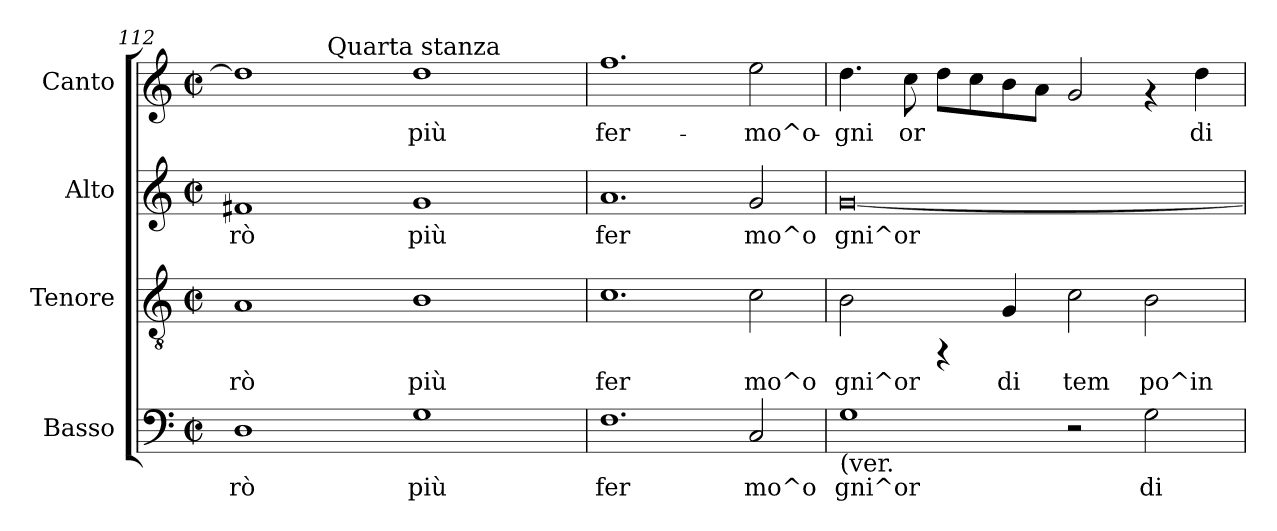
**kern	**text	**kern	**text	**kern	**text	**kern	**text
*part4	*part4	*part3	*part3	*part2	*part2	*part1	*part1
*staff4	*staff4	*staff3	*staff3	*staff2	*staff2	*staff1	*staff1
*I"Basso	*	*I"Tenore	*	*I"Alto	*	*I"Canto	*
*I'Basso	*	*I'Tenore	*	*I'Alto	*	*I'Canto	*
*clefF4	*	*clefGv2	*	*clefG2	*	*clefG2	*
*k[]	*	*k[]	*	*k[]	*	*k[]	*
*C:	*	*C:	*	*C:	*	*C:	*
*M2/2	*	*M2/2	*	*M2/2	*	*M2/2	*
*met(c|)	*	*met(c|)	*	*met(c|)	*	*met(c|)	*
=112	=112	=112	=112	=112	=112	=112	=112
!	!LO:LY:b:cj	!	!LO:LY:b:cj	!	!LO:LY:b:cj	!	!LO:LY:b:cj
*	*	*	*	*	*	*^	*
1D	rò	1A	rò	1f#X	rò	1dd]	4ryy	.
.	.	.	.	.	.	.	8ryy	.
.	.	.	.	.	.	.	64ryy	.
!	!	!	!	!	!	!	!LO:TX:a:t=Quarta stanza	!
.	.	.	.	.	.	.	1ryy	.
!	!LO:LY:b:cj	!	!LO:LY:b:cj	!	!LO:LY:b:cj	!	!	!LO:LY:b:cj
1G	più	1B	più	1g	più	1dd	.	più
.	.	.	.	.	.	.	2ryy	.
.	.	.	.	.	.	.	16..ryy	.
=113	=113	=113	=113	=113	=113	=113	=113	=113
!	!LO:LY:b:cj	!	!LO:LY:b:cj	!	!LO:LY:b:cj	!	!	!LO:LY:a:cj
*	*	*	*	*	*	*v	*v	*
1.F	fer	1.c	fer	1.a	fer	1.ff	fer-
!	!LO:LY:b:cj	!	!LO:LY:b:cj	!	!LO:LY:b:cj	!	!LO:LY:a:cj
2C/	mo^o	2c\	mo^o	2g/	mo^o	2ee\	-mo^o-
=114	=114	=114	=114	=114	=114	=114	=114
!LO:TX:b:t=(ver.	!	!	!	!	!	!	!
!	!LO:LY:b:cj	!	!LO:LY:b:cj	!	!LO:LY:b:cj	!	!LO:LY:a:cj
1G	gni^or	2B\	gni^or	[<0g	gni^or	4.dd\	-gni
!	!	!	!	!	!	!	!LO:LY:a:cj
.	.	.	.	.	.	8cc\	or
!	!	!	!	!	!	!	!LO:LY:a:cj
.	.	4rFF	.	.	.	8dd\L	.
!	!	!	!	!	!	!	!LO:LY:a:cj
.	.	.	.	.	.	8cc\	.
!	!	!	!LO:LY:b:cj	!	!	!	!LO:LY:a:cj
.	.	4G/	di	.	.	8b\	.
!	!	!	!	!	!	!	!LO:LY:a:cj
.	.	.	.	.	.	8a\J	.
!	!	!	!LO:LY:b:cj	!	!	!	!LO:LY:a:cj
2r	.	2c\	tem	.	.	2g/	.
!	!LO:LY:b:cj	!	!LO:LY:b:cj	!	!	!	!
2G\	di	2B\	po^in	.	.	4rf	.
!	!	!	!	!	!	!	!LO:LY:a:cj
.	.	.	.	.	.	4dd\	di
=	=	=	=	=	=	=	=
*-	*-	*-	*-	*-	*-	*-	*-
